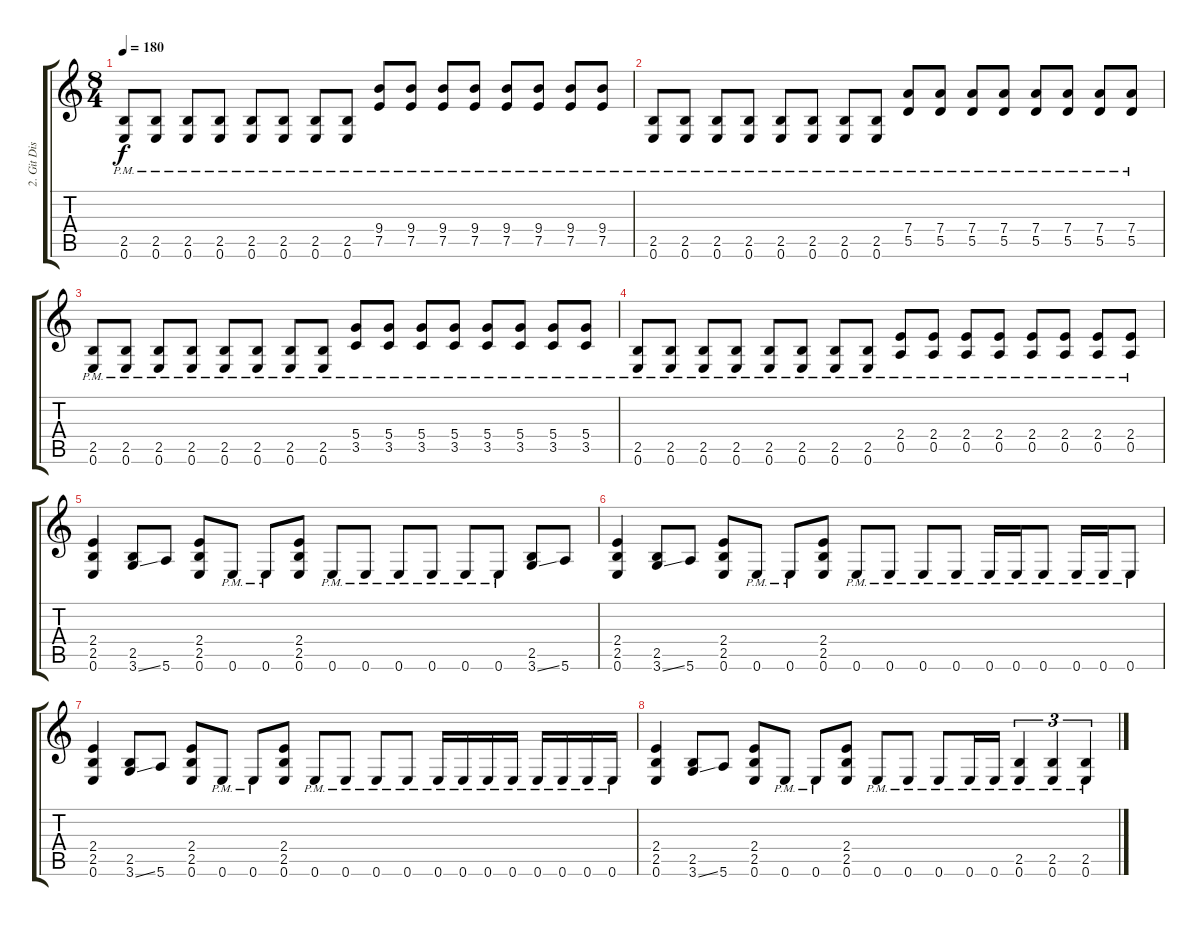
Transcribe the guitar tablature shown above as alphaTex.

\track ("2. Git Dist" "2. Git Dis") {instrument distortionguitar}
\staff {score tabs}
\tuning (E4 B3 G3 D3 A2 E2) {hide}
\ts (8 4)
\tempo 180
\clef g2
\ks c
(2.5{pm} 0.6{pm}).8{dy f} (2.5{pm} 0.6{pm}).8 (2.5{pm} 0.6{pm}).8 (2.5{pm} 0.6{pm}).8 (2.5{pm} 0.6{pm}).8 (2.5{pm} 0.6{pm}).8 (2.5{pm} 0.6{pm}).8 (2.5{pm} 0.6{pm}).8 (9.4{pm} 7.5{pm}).8 (9.4{pm} 7.5{pm}).8 (9.4{pm} 7.5{pm}).8 (9.4{pm} 7.5{pm}).8 (9.4{pm} 7.5{pm}).8 (9.4{pm} 7.5{pm}).8 (9.4{pm} 7.5{pm}).8 (9.4{pm} 7.5{pm}).8 |
(2.5{pm} 0.6{pm}).8 (2.5{pm} 0.6{pm}).8 (2.5{pm} 0.6{pm}).8 (2.5{pm} 0.6{pm}).8 (2.5{pm} 0.6{pm}).8 (2.5{pm} 0.6{pm}).8 (2.5{pm} 0.6{pm}).8 (2.5{pm} 0.6{pm}).8 (7.4{pm} 5.5{pm}).8 (7.4{pm} 5.5{pm}).8 (7.4{pm} 5.5{pm}).8 (7.4{pm} 5.5{pm}).8 (7.4{pm} 5.5{pm}).8 (7.4{pm} 5.5{pm}).8 (7.4{pm} 5.5{pm}).8 (7.4{pm} 5.5{pm}).8 |
(2.5{pm} 0.6{pm}).8 (2.5{pm} 0.6{pm}).8 (2.5{pm} 0.6{pm}).8 (2.5{pm} 0.6{pm}).8 (2.5{pm} 0.6{pm}).8 (2.5{pm} 0.6{pm}).8 (2.5{pm} 0.6{pm}).8 (2.5{pm} 0.6{pm}).8 (5.4{pm} 3.5{pm}).8 (5.4{pm} 3.5{pm}).8 (5.4{pm} 3.5{pm}).8 (5.4{pm} 3.5{pm}).8 (5.4{pm} 3.5{pm}).8 (5.4{pm} 3.5{pm}).8 (5.4{pm} 3.5{pm}).8 (5.4{pm} 3.5{pm}).8 |
(2.5{pm} 0.6{pm}).8 (2.5{pm} 0.6{pm}).8 (2.5{pm} 0.6{pm}).8 (2.5{pm} 0.6{pm}).8 (2.5{pm} 0.6{pm}).8 (2.5{pm} 0.6{pm}).8 (2.5{pm} 0.6{pm}).8 (2.5{pm} 0.6{pm}).8 (2.4{pm} 0.5{pm}).8 (2.4{pm} 0.5{pm}).8 (2.4{pm} 0.5{pm}).8 (2.4{pm} 0.5{pm}).8 (2.4{pm} 0.5{pm}).8 (2.4{pm} 0.5{pm}).8 (2.4{pm} 0.5{pm}).8 (2.4{pm} 0.5{pm}).8 |
(2.4 2.5 0.6).4 (2.5 3.6{ss}).8 5.6.8 (2.4 2.5 0.6).8 0.6{pm}.8 0.6{pm}.8 (2.4 2.5 0.6).8 0.6{pm}.8 0.6{pm}.8 0.6{pm}.8 0.6{pm}.8 0.6{pm}.8 0.6{pm}.8 (2.5 3.6{ss}).8 5.6.8 |
(2.4 2.5 0.6).4 (2.5 3.6{ss}).8 5.6.8 (2.4 2.5 0.6).8 0.6{pm}.8 0.6{pm}.8 (2.4 2.5 0.6).8 0.6{pm}.8 0.6{pm}.8 0.6{pm}.8 0.6{pm}.8 0.6{pm}.16 0.6{pm}.16 0.6{pm}.8 0.6{pm}.16 0.6{pm}.16 0.6{pm}.8 |
(2.4 2.5 0.6).4 (2.5 3.6{ss}).8 5.6.8 (2.4 2.5 0.6).8 0.6{pm}.8 0.6{pm}.8 (2.4 2.5 0.6).8 0.6{pm}.8 0.6{pm}.8 0.6{pm}.8 0.6{pm}.8 0.6{pm}.16 0.6{pm}.16 0.6{pm}.16 0.6{pm}.16 0.6{pm}.16 0.6{pm}.16 0.6{pm}.16 0.6{pm}.16 |
(2.4 2.5 0.6).4 (2.5 3.6{ss}).8 5.6.8 (2.4 2.5 0.6).8 0.6{pm}.8 0.6{pm}.8 (2.4 2.5 0.6).8 0.6{pm}.8 0.6{pm}.8 0.6{pm}.8 0.6{pm}.16 0.6{pm}.16 (2.5{pm} 0.6{pm}).4{tu (3 2)} (2.5{pm} 0.6{pm}).4{tu (3 2)} (2.5{pm} 0.6{pm}).4{tu (3 2)}
